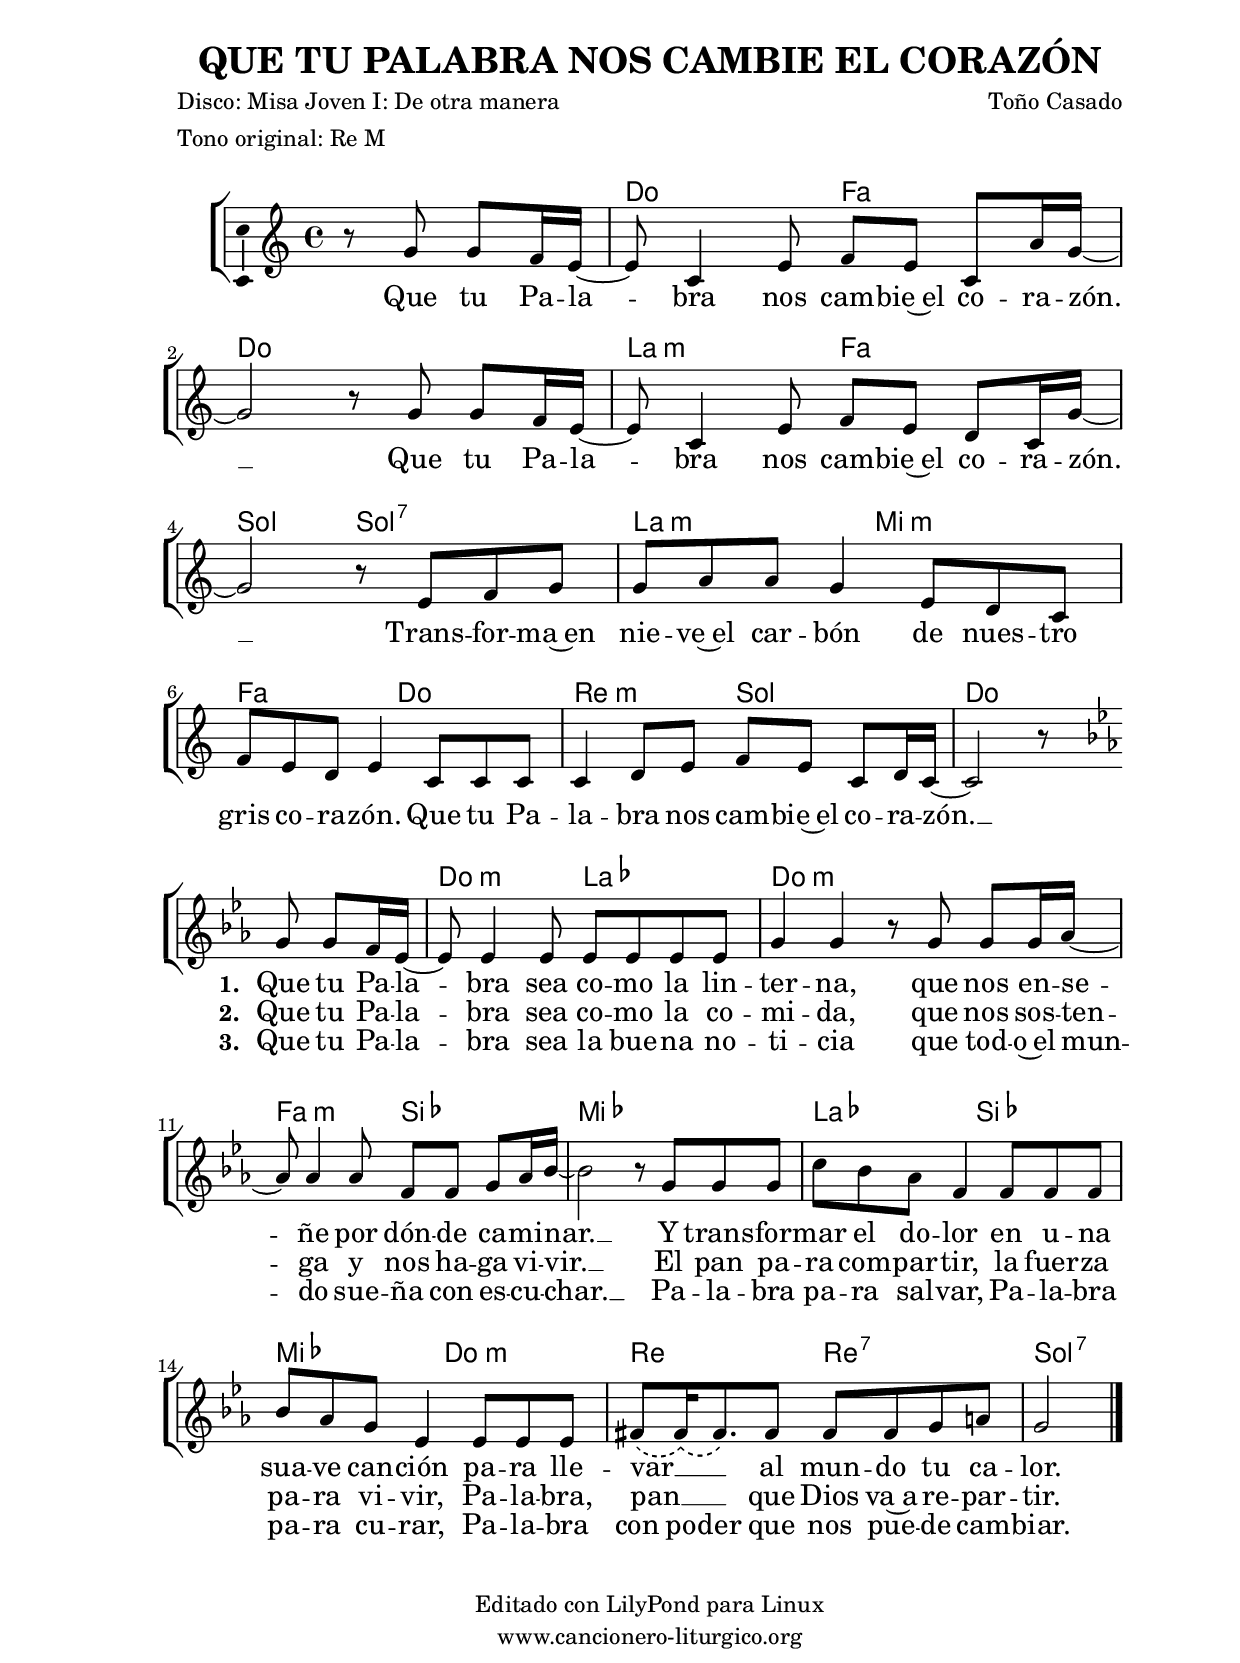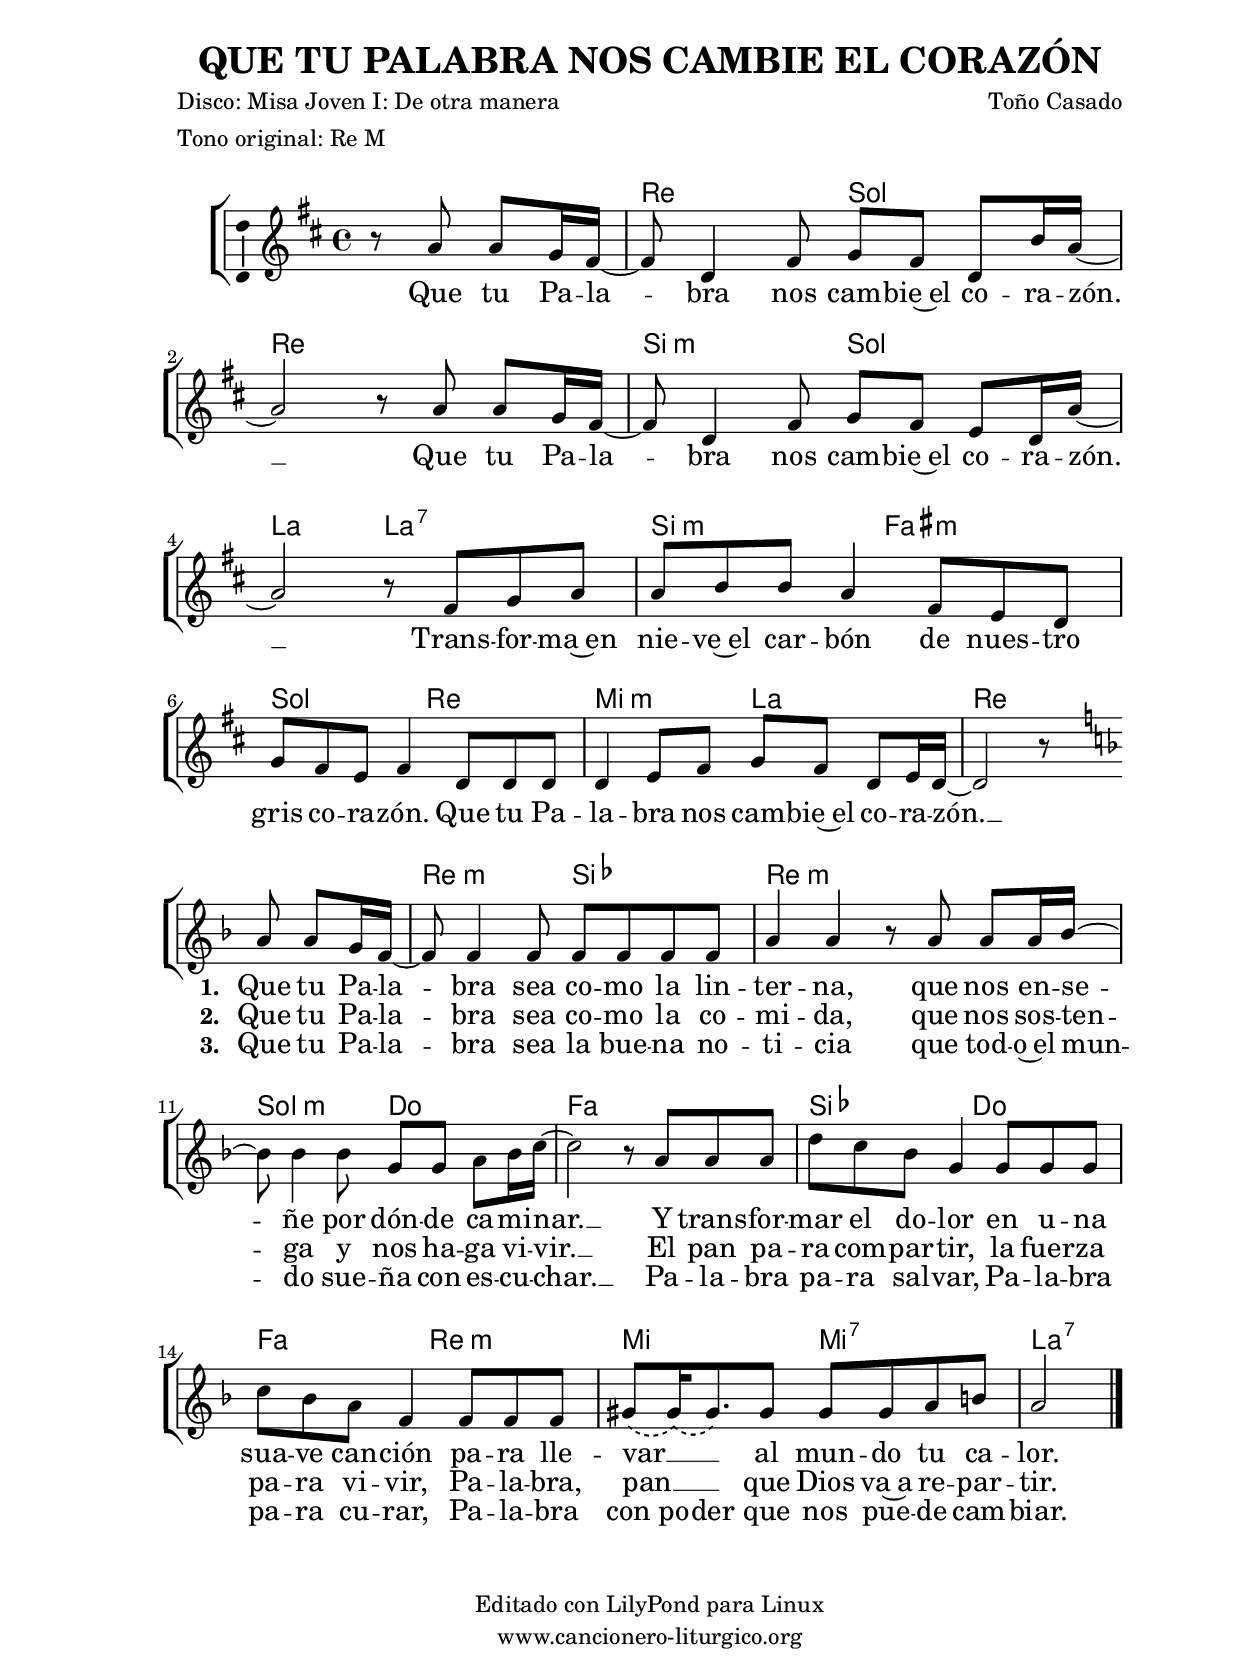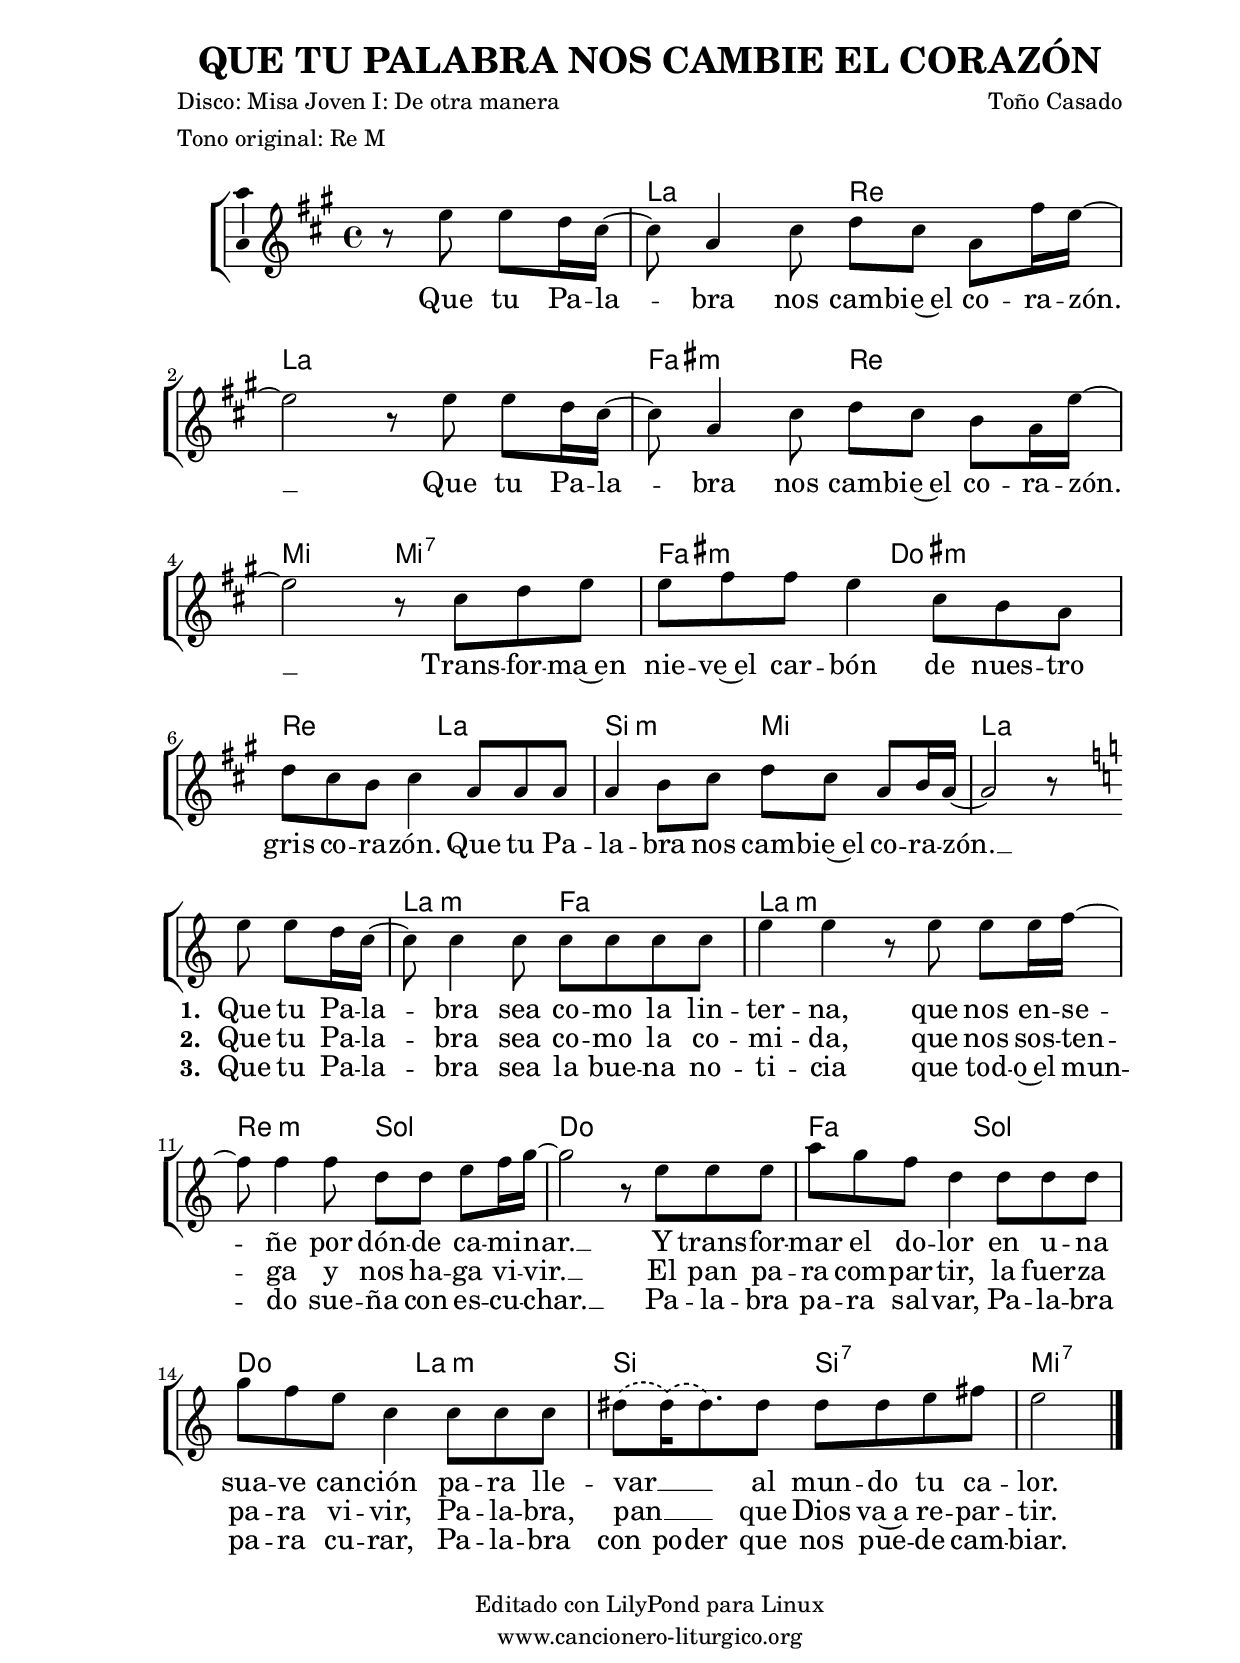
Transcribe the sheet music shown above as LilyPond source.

%
%para convertir .midi en .wav:
%timidity filename.midi -Ow -o finename.wav
%
%
%Para convertir de .wav a .mp3:
%lame -h -m j filename.wav
%
%
%para escuchar el midi:
%timidity nombrefichero.midi
%


%versión de lilypond para la que se ha escrito esta partitura:
\version "2.16.0"

	%Tamaño papel
	#(set-default-paper-size "a4")
	%Tamaño partitura
	#(set-global-staff-size 20)
	%No responde al pulsar sobre una nota
	#(ly:set-option 'point-and-click #f)

%parámetros del encabezamiento:
\header {
	title = "QUE TU PALABRA NOS CAMBIE EL CORAZÓN"
	subtitle = ""
	composer = "Toño Casado"
	poet = "Disco: Misa Joven I: De otra manera"
	meter = "Tono original: Re M"
	arranger = ""
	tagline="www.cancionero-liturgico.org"
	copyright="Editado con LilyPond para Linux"
	}

%parámetros asociados al papel:
\paper  {
	oddHeaderMarkup = \markup {\fill-line { \on-the-fly #not-first-page \fromproperty #'header:title \on-the-fly #not-first-page \fromproperty #'header:composer }}
	evenHeaderMarkup = \markup {\fill-line { \fromproperty #'header:composer \fromproperty #'header:title }}
	#(set-paper-size "a4")
	print-page-number = ##f
	first-page-number = 1
	print-first-page-number = ##f
%	head-separation = 3.0 \cm
	top-margin = 2.0 \cm
%%%	bottom-margin = 0.5\cm
	bottom-margin = 0.25\cm
	left-margin = 3.0 \cm
	line-width = 16.0 \cm 
	indent = 8\mm
	interscoreline = 2.\mm
	between-system-space = 15\mm
%	para que las partituras no llenen la hoja:
	ragged-bottom = ##t
%	idem para la última hoja:
	ragged-last-bottom = ##f
%	para que las partituras llenen el ancho del papel:
	ragged-last = ##f
	after-title-space = 2.5 \cm
page-count=1
%system-count=6

	%Flexible Vertical Spacing
	markup-markup-spacing =
	#'((basic-distance . 15) (minimum-distance . 10) (padding . 3))
	markup-system-spacing =
	#'((basic-distance . 15) (minimum-distance . 15) (padding . 3))
	system-system-spacing =
	#'((basic-distance . 15) (minimum-distance . 15) (padding . 3))
	score-system-spacing =
	#'((basic-distance . 10) (minimum-distance . 10) (padding . 5))
%	top-system-spacing = % header
%	#'((basic-distance . 8) (minimum-distance . 0) (padding . 0))
%	top-markup-spacing =
%	#'((basic-distance . 20) (minimum-distance . 20) (padding . 0))
	last-bottom-spacing = % footer
	#'((basic-distance . 10) (minimum-distance . 10) (padding . 0))
	score-markup-spacing =
	#'((basic-distance . 10) (minimum-distance . 10) (padding . 0))

	}


%parámetros que afectan a toda la partitura:
global =  {
	%clave de sol (G):
	\clef G
	%armadura:
	\transpose d c
	\key d \major
	\tempo 4=80
	\set Score.tempoHideNote = ##t
	}


acordes = {
	\italianChords
	\chordmode {
	\transpose d c
{

s2
d2 g d d b:m g a a:7 b:m fis:m g d e:m a d d %s2

%s2
d2:m bes d:m d:m g:m c f f bes c f d:m e e:7 a:7 %s2

}
}
}

melodia = 
	\transpose d c
{
\relative c''{

\time 4/4

\phrasingSlurDashed

\partial2

%Estribillo
r8 a8 a g16 fis~
fis8 d4 fis8 g fis d b'16 a~
a2 r8 a8 a g16 fis~
fis8 d4 fis8 g fis e d16 a'~
a2 r8 fis8 g a
a8 b b a4 fis8 e d
g8 fis e fis4 d8 d d
d4 e8 fis g fis d e16 d~
d2 r8 %s2

\bar""
\break
\key d \minor

%Estrofa
%s2
a'8 a g16 f~
f8 f4 f8 f f f f
a4 a r8 a8 a a16 bes~
bes8 bes4 bes8 g g a bes16 c~
c2 r8 a8 a a
d8 c bes g4 g8 g g
c8 bes a f4 f8 f f
gis8 \(gis16\) \(gis8.\) gis8 gis gis a b
a2 %s2


\bar "|."
}
}


texto = \lyricmode {

Que tu Pa -- la -- bra nos cam -- bie~el co -- ra -- zón. __
Que tu Pa -- la -- bra nos cam -- bie~el co -- ra -- zón. __
Trans -- for -- ma~en nie -- ve~el car -- bón
de nues -- tro gris co -- ra -- zón.
Que tu Pa -- la -- bra nos cam -- bie~el co -- ra -- zón. __

\set stanza =#"1. " 
Que tu Pa -- la -- bra sea co -- mo la lin -- ter -- na,
que nos en -- se -- ñe por dón -- de ca -- mi -- nar. __
Y trans -- for -- mar el do -- lor en u -- na sua -- ve can -- ción
pa -- ra lle -- var __ _ _ al mun -- do tu ca -- lor.

}

textodos = \lyricmode {

\skip1 \skip1 \skip1 \skip1 \skip1 \skip1 \skip1 \skip1 \skip1 \skip1
\skip1 \skip1 \skip1 \skip1 \skip1 \skip1 \skip1 \skip1 \skip1 \skip1
\skip1 \skip1 \skip1 \skip1 \skip1 \skip1 \skip1 \skip1 \skip1 \skip1
\skip1 \skip1 \skip1 \skip1 \skip1 \skip1 \skip1 \skip1 \skip1 \skip1
\skip1 \skip1 \skip1 \skip1 \skip1 \skip1 \skip1

\set stanza =#"2. " 
Que tu Pa -- la -- bra sea co -- mo la co -- mi -- da,
que nos sos -- ten -- ga y nos ha -- ga vi -- vir. __
El pan pa -- ra com -- par -- tir, la fuer -- za pa -- ra vi -- vir,
Pa -- la -- bra, pan __ _ _ que Dios va~a re -- par -- tir.

}

textotres = \lyricmode {

\skip1 \skip1 \skip1 \skip1 \skip1 \skip1 \skip1 \skip1 \skip1 \skip1
\skip1 \skip1 \skip1 \skip1 \skip1 \skip1 \skip1 \skip1 \skip1 \skip1
\skip1 \skip1 \skip1 \skip1 \skip1 \skip1 \skip1 \skip1 \skip1 \skip1
\skip1 \skip1 \skip1 \skip1 \skip1 \skip1 \skip1 \skip1 \skip1 \skip1
\skip1 \skip1 \skip1 \skip1 \skip1 \skip1 \skip1

\set stanza =#"3. " 
Que tu Pa -- la -- bra sea la bue -- na no -- ti -- cia
que tod -- o~el mun -- do sue -- ña con es -- cu -- char. __
Pa -- la -- bra pa -- ra sal -- var, Pa -- la -- bra pa -- ra cu -- rar,
Pa -- la -- bra con po -- der que nos pue -- de cam -- biar.

}


acordesStaff = \context ChordNames = acordesStaff <<
	\set chordChanges = ##t
	\acordes
	>>


vozStaff = \context Voice = vozStaff
\with {\consists "Ambitus_engraver"}
<<
%	\set Staff.instrumentName = ""
%	\set Staff.shortInstrumentName = ""
%	\set Staff.midiInstrument = #"clarinet"
%	\set Staff.midiInstrument = #"cello"
	\set Staff.midiInstrument = #"flute"
%	\set Staff.midiInstrument = #"electric guitar (jazz)"
%	\set Staff.midiInstrument = #"english horn"
%	\set Staff.midiInstrument = #"violin"
%	\set Staff.midiInstrument = #"glockenspiel"
	\set Staff.midiMinimumVolume = #0.7
	\set Staff.midiMaximumVolume = #0.9
	\global
	\melodia
	>>

textoStaff = \context Lyrics = textoStaff <<
	\lyricsto vozStaff \texto
	>>

textodosStaff = \context Lyrics = textodosStaff <<
	\lyricsto vozStaff \textodos
	>>

textotresStaff = \context Lyrics = textotresStaff <<
	\lyricsto vozStaff \textotres
	>>


\book {
	\score {
		\context ChoirStaff {
			\override StaffGroup.SystemStartBracket #'collapse-height = #1
			\override Score.SystemStartBar #'collapse-height = #1
			<<
			\acordesStaff
			\vozStaff
			\textoStaff
			\textodosStaff
			\textotresStaff
			>>
			}
		\layout {
	    		\context {
				\Lyrics
				\override LyricText #'font-size = #2
				}
	   		 \context {
				\Score
				\override StaffSymbol #'staff-space = #(magstep +3)
				}
			}
		}
	\score {
		\unfoldRepeats
		\context ChoirStaff {
			<<
			\acordesStaff
			\vozStaff
			>>
			}
		\midi {
	  		\context {
	  			\Score
				tempoWholesPerMinute = #(ly:make-moment 70 4)
				}
			}
		}
	}



#(define output-suffix "C")
\book {
	\score {
		\context ChoirStaff {
			\override StaffGroup.SystemStartBracket #'collapse-height = #1
			\override Score.SystemStartBar #'collapse-height = #1
\transpose c d
			<<
			\acordesStaff
			\vozStaff
			\textoStaff
			\textodosStaff
			\textotresStaff
			>>
			}
		\layout {
	    		\context {
				\Lyrics
				\override LyricText #'font-size = #2
				}
	   		 \context {
				\Score
				\override StaffSymbol #'staff-space = #(magstep +3)
				}
			}
		}
	}

#(define output-suffix "S")
\book {
	\score {
		\context ChoirStaff {
			\override StaffGroup.SystemStartBracket #'collapse-height = #1
			\override Score.SystemStartBar #'collapse-height = #1
\transpose c a
			<<
			\acordesStaff
			\vozStaff
			\textoStaff
			\textodosStaff
			\textotresStaff
			>>
			}
		\layout {
	    		\context {
				\Lyrics
				\override LyricText #'font-size = #2
				}
	   		 \context {
				\Score
				\override StaffSymbol #'staff-space = #(magstep +3)
				}
			}
		}
	}


